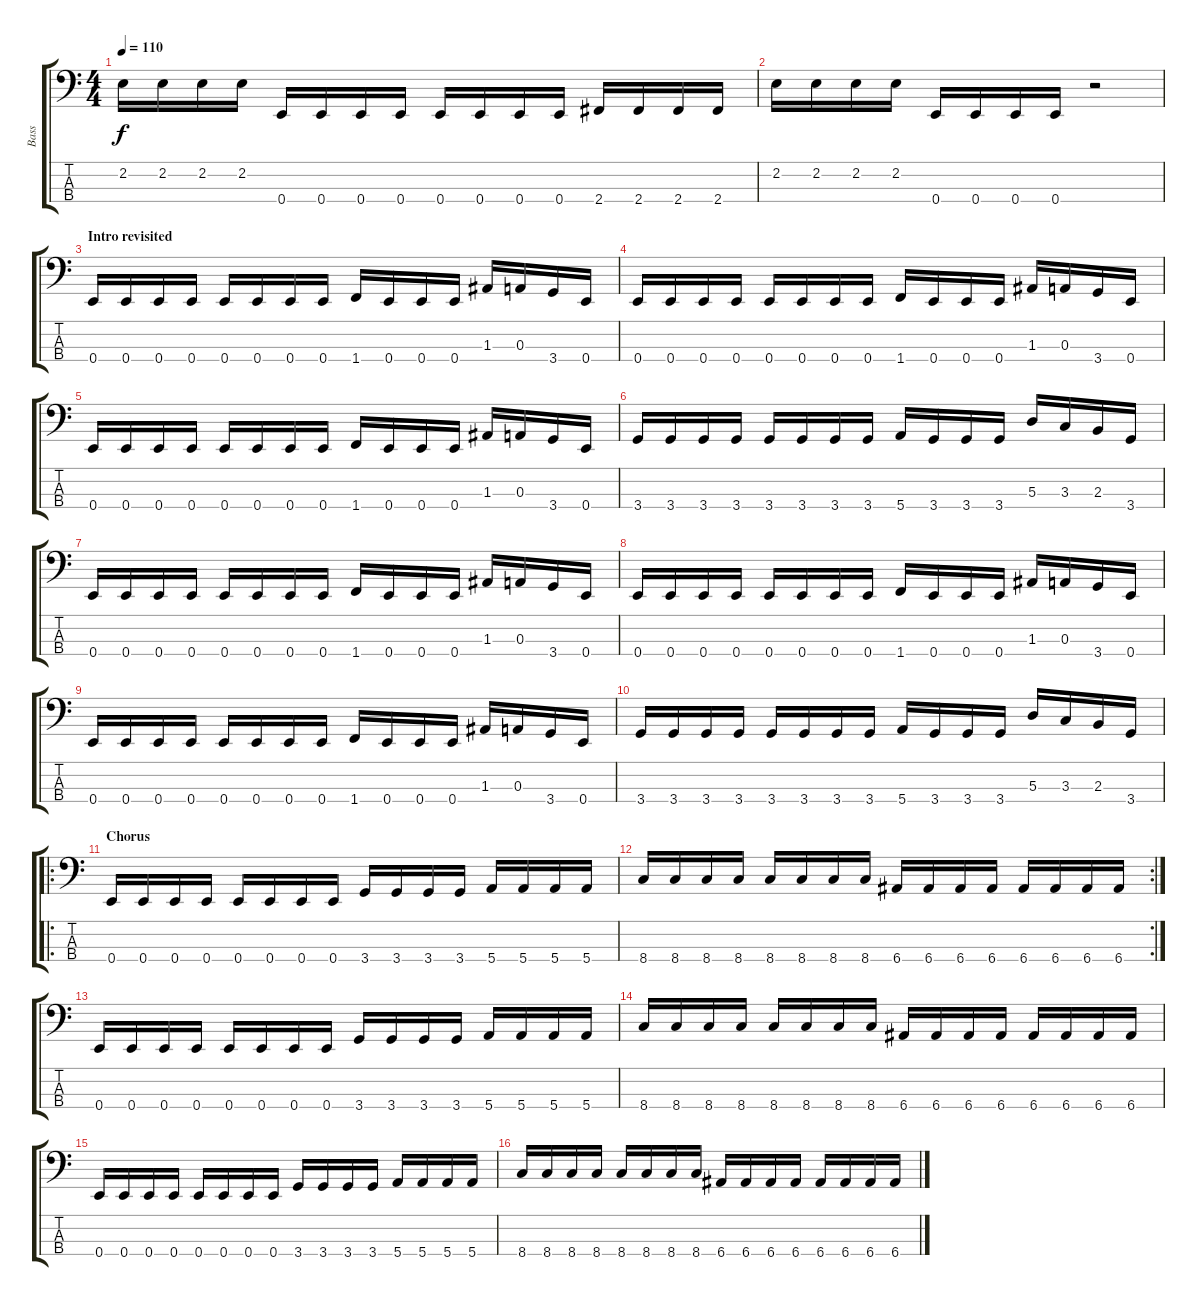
\track ("Bass" "Bass") {instrument electricbasspick}
\staff {score tabs}
\tuning (G2 D2 A1 E1) {hide}
\ts (4 4)
\tempo 110
\clef f4
\ks c
2.2.16{dy f} 2.2.16 2.2.16 2.2.16 0.4.16 0.4.16 0.4.16 0.4.16 0.4.16 0.4.16 0.4.16 0.4.16 2.4.16 2.4.16 2.4.16 2.4.16 |
2.2.16 2.2.16 2.2.16 2.2.16 0.4.16 0.4.16 0.4.16 0.4.16 r.2 |
\section ("" "Intro revisited")
0.4.16 0.4.16 0.4.16 0.4.16 0.4.16 0.4.16 0.4.16 0.4.16 1.4.16 0.4.16 0.4.16 0.4.16 1.3.16 0.3.16 3.4.16 0.4.16 |
0.4.16 0.4.16 0.4.16 0.4.16 0.4.16 0.4.16 0.4.16 0.4.16 1.4.16 0.4.16 0.4.16 0.4.16 1.3.16 0.3.16 3.4.16 0.4.16 |
0.4.16 0.4.16 0.4.16 0.4.16 0.4.16 0.4.16 0.4.16 0.4.16 1.4.16 0.4.16 0.4.16 0.4.16 1.3.16 0.3.16 3.4.16 0.4.16 |
3.4.16 3.4.16 3.4.16 3.4.16 3.4.16 3.4.16 3.4.16 3.4.16 5.4.16 3.4.16 3.4.16 3.4.16 5.3.16 3.3.16 2.3.16 3.4.16 |
0.4.16 0.4.16 0.4.16 0.4.16 0.4.16 0.4.16 0.4.16 0.4.16 1.4.16 0.4.16 0.4.16 0.4.16 1.3.16 0.3.16 3.4.16 0.4.16 |
0.4.16 0.4.16 0.4.16 0.4.16 0.4.16 0.4.16 0.4.16 0.4.16 1.4.16 0.4.16 0.4.16 0.4.16 1.3.16 0.3.16 3.4.16 0.4.16 |
0.4.16 0.4.16 0.4.16 0.4.16 0.4.16 0.4.16 0.4.16 0.4.16 1.4.16 0.4.16 0.4.16 0.4.16 1.3.16 0.3.16 3.4.16 0.4.16 |
3.4.16 3.4.16 3.4.16 3.4.16 3.4.16 3.4.16 3.4.16 3.4.16 5.4.16 3.4.16 3.4.16 3.4.16 5.3.16 3.3.16 2.3.16 3.4.16 |
\ro
\section ("" "Chorus")
0.4.16 0.4.16 0.4.16 0.4.16 0.4.16 0.4.16 0.4.16 0.4.16 3.4.16 3.4.16 3.4.16 3.4.16 5.4.16 5.4.16 5.4.16 5.4.16 |
\rc 2
8.4.16 8.4.16 8.4.16 8.4.16 8.4.16 8.4.16 8.4.16 8.4.16 6.4.16 6.4.16 6.4.16 6.4.16 6.4.16 6.4.16 6.4.16 6.4.16 |
0.4.16 0.4.16 0.4.16 0.4.16 0.4.16 0.4.16 0.4.16 0.4.16 3.4.16 3.4.16 3.4.16 3.4.16 5.4.16 5.4.16 5.4.16 5.4.16 |
8.4.16 8.4.16 8.4.16 8.4.16 8.4.16 8.4.16 8.4.16 8.4.16 6.4.16 6.4.16 6.4.16 6.4.16 6.4.16 6.4.16 6.4.16 6.4.16 |
0.4.16 0.4.16 0.4.16 0.4.16 0.4.16 0.4.16 0.4.16 0.4.16 3.4.16 3.4.16 3.4.16 3.4.16 5.4.16 5.4.16 5.4.16 5.4.16 |
8.4.16 8.4.16 8.4.16 8.4.16 8.4.16 8.4.16 8.4.16 8.4.16 6.4.16 6.4.16 6.4.16 6.4.16 6.4.16 6.4.16 6.4.16 6.4.16
